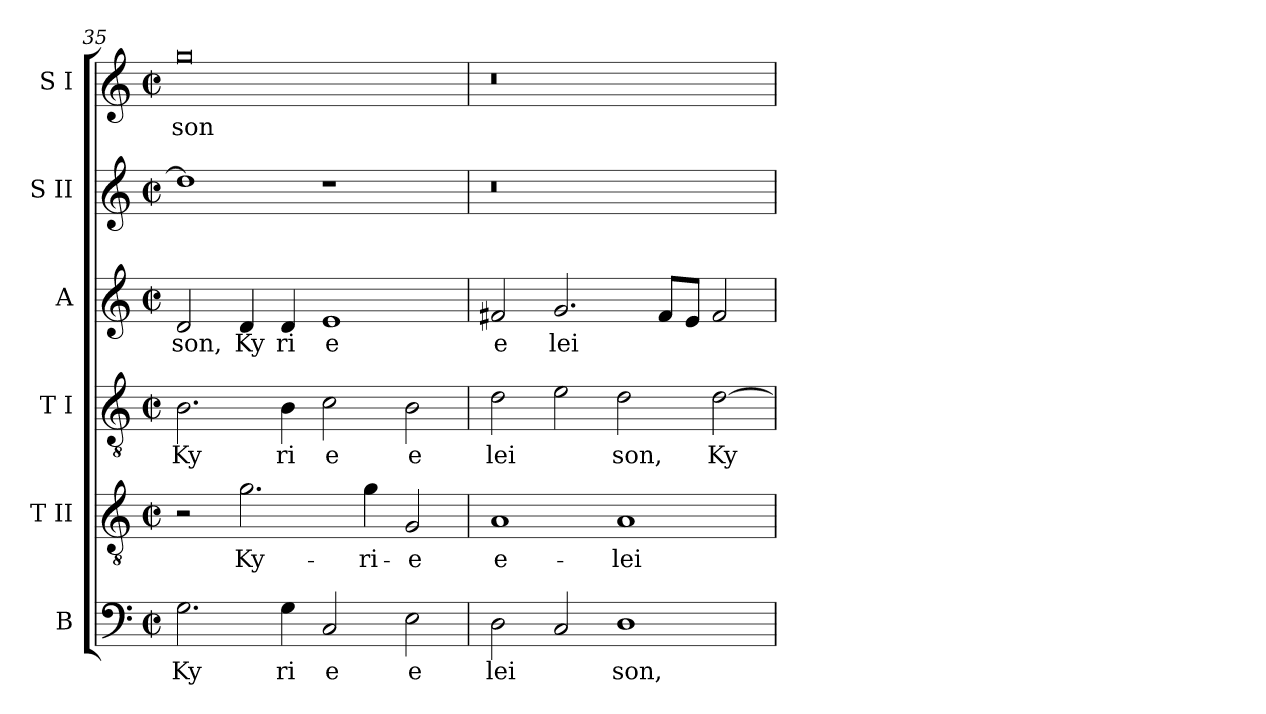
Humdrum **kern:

**kern	**text	**kern	**text	**kern	**text	**kern	**text	**kern	**text	**kern	**text
*part6	*part6	*part5	*part5	*part4	*part4	*part3	*part3	*part2	*part2	*part1	*part1
*staff6	*staff6	*staff5	*staff5	*staff4	*staff4	*staff3	*staff3	*staff2	*staff2	*staff1	*staff1
*I"B	*	*I"T II	*	*I"T I	*	*I"A	*	*I"S II	*	*I"S I	*
*I'B	*	*I'T II	*	*I'T I	*	*I'A	*	*I'S II	*	*I'S I	*
*clefF4	*	*clefGv2	*	*clefGv2	*	*clefG2	*	*clefG2	*	*clefG2	*
*k[]	*	*k[]	*	*k[]	*	*k[]	*	*k[]	*	*k[]	*
*C:	*	*C:	*	*C:	*	*C:	*	*C:	*	*C:	*
*M2/2	*	*M2/2	*	*M2/2	*	*M2/2	*	*M2/2	*	*M2/2	*
*met(c|)	*	*met(c|)	*	*met(c|)	*	*met(c|)	*	*met(c|)	*	*met(c|)	*
=35	=35	=35	=35	=35	=35	=35	=35	=35	=35	=35	=35
!	!LO:LY:b:cj	!	!	!	!LO:LY:b:cj	!	!LO:LY:b:cj	!	!LO:LY:b:cj	!	!LO:LY:b:cj
2.G\	Ky	2r	.	2.B\	Ky	2d/	son,	1dd]	.	0gg	-son
!	!	!	!LO:LY:b:cj	!	!	!	!LO:LY:b:cj	!	!	!	!
.	.	2.g\	Ky-	.	.	4d/	Ky	.	.	.	.
!	!LO:LY:b:cj	!	!	!	!LO:LY:b:cj	!	!LO:LY:b:cj	!	!	!	!
4G\	ri	.	.	4B\	ri	4d/	ri	.	.	.	.
!	!LO:LY:b:cj	!	!	!	!LO:LY:b:cj	!	!LO:LY:b:cj	!	!	!	!
2C/	e	.	.	2c\	e	1e	e	1r	.	.	.
!	!	!	!LO:LY:b:cj	!	!	!	!	!	!	!	!
.	.	4g\	-ri-	.	.	.	.	.	.	.	.
!	!LO:LY:b:cj	!	!LO:LY:b:cj	!	!LO:LY:b:cj	!	!	!	!	!	!
2E\	e	2G/	-e	2B\	e	.	.	.	.	.	.
=36	=36	=36	=36	=36	=36	=36	=36	=36	=36	=36	=36
!	!LO:LY:b:cj	!	!LO:LY:b:cj	!	!LO:LY:b:cj	!	!LO:LY:b:cj	!	!	!	!
2D\	lei	1A	e-	2d\	lei	2f#X/	e	0r	.	0r	.
!	!LO:LY:b:cj	!	!	!	!LO:LY:b:cj	!	!LO:LY:b:cj	!	!	!	!
2C/	.	.	.	2e\	.	2.g/	lei	.	.	.	.
!	!LO:LY:b:cj	!	!LO:LY:b:cj	!	!LO:LY:b:cj	!	!	!	!	!	!
1D	son,	1A	-lei-	2d\	son,	.	.	.	.	.	.
!	!	!	!	!	!	!	!LO:LY:b:cj	!	!	!	!
.	.	.	.	.	.	8f#/L	.	.	.	.	.
!	!	!	!	!	!	!	!LO:LY:b:cj	!	!	!	!
.	.	.	.	.	.	8e/J	.	.	.	.	.
!	!	!	!	!	!LO:LY:b:cj	!	!LO:LY:b:cj	!	!	!	!
.	.	.	.	[>2d\	Ky	2f#/	.	.	.	.	.
=	=	=	=	=	=	=	=	=	=	=	=
*-	*-	*-	*-	*-	*-	*-	*-	*-	*-	*-	*-
